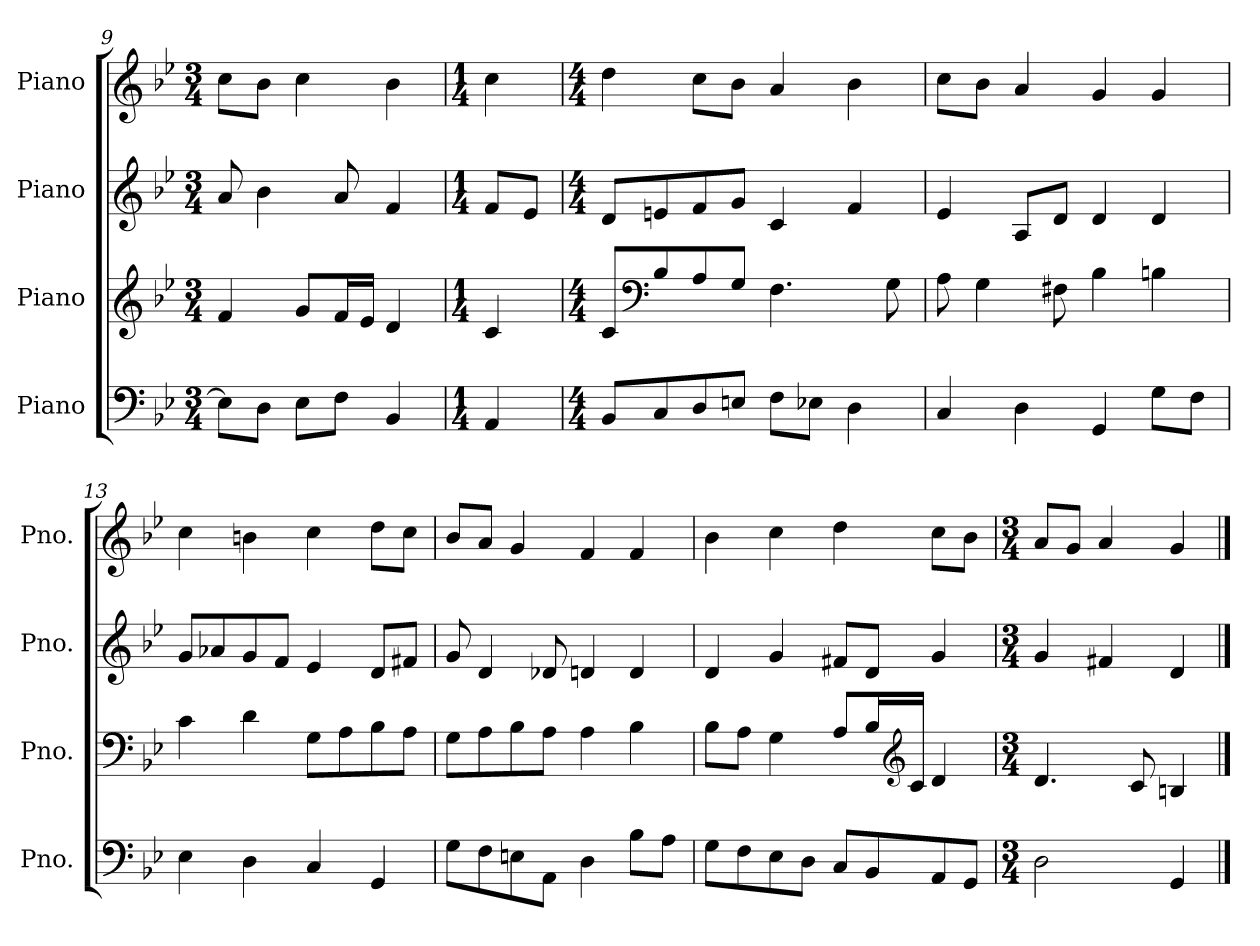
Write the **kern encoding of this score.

**kern	**kern	**kern	**kern
*part4	*part3	*part2	*part1
*staff4	*staff3	*staff2	*staff1
*I"Piano	*I"Piano	*I"Piano	*I"Piano
*I'Pno.	*I'Pno.	*I'Pno.	*I'Pno.
*clefF4	*clefG2	*clefG2	*clefG2
*k[b-e-]	*k[b-e-]	*k[b-e-]	*k[b-e-]
*M3/4	*M3/4	*M3/4	*M3/4
=9	=9	=9	=9
8E-\L]	4f/	8a/	8cc\L
8D\J	.	4b-\	8b-\J
8E-\L	8g/L	.	4cc\
8F\J	16f/L	8a/	.
.	16e-/JJ	.	.
4BB-/	4d/	4f/	4b-\
!!LO:LB:g=z
=10	=10	=10	=10
*M1/4	*M1/4	*M1/4	*M1/4
4AA/	4c/	8f/L	4cc\
.	.	8e-/J	.
=11	=11	=11	=11
*M4/4	*M4/4	*M4/4	*M4/4
8BB-/L	8c/L	8d/L	4dd\
*	*clefF4	*	*
8C/	8B-/	8en/	.
8D/	8A/	8f/	8cc\L
8En/J	8G/J	8g/J	8b-\J
8F\L	4.F\	4c/	4a/
8E-X\J	.	.	.
4D\	.	4f/	4b-\
.	8G\	.	.
=12	=12	=12	=12
4C/	8A\	4e-/	8cc\L
.	4G\	.	8b-\J
4D\	.	8A/L	4a/
.	8F#X\	8d/J	.
4GG/	4B-\	4d/	4g/
8G\L	4Bn\	4d/	4g/
8F\J	.	.	.
=13	=13	=13	=13
4E-\	4c\	8g/L	4cc\
.	.	8a-X/	.
4D\	4d\	8g/	4bn\
.	.	8f/J	.
4C/	8G\L	4e-/	4cc\
.	8A\	.	.
4GG/	8B-\	8d/L	8dd\L
.	8A\J	8f#X/J	8cc\J
=14	=14	=14	=14
8G\L	8G\L	8g/	8b-/L
8F\	8A\	4d/	8a/J
8En\	8B-\	.	4g/
8AA\J	8A\J	8d-X/	.
4D\	4A\	4dn/	4f/
8B-\L	4B-\	4d/	4f/
8A\J	.	.	.
!!LO:PB:g=z
=15	=15	=15	=15
8G\L	8B-\L	4d/	4b-\
8F\	8A\J	.	.
8E-\	4G\	4g/	4cc\
8D\J	.	.	.
8C/L	8A/L	8f#X/L	4dd\
8BB-/	16B-/L	8d/J	.
*	*clefG2	*	*
.	16c/JJ	.	.
8AA/	4d/	4g/	8cc\L
8GG/J	.	.	8b-\J
=16	=16	=16	=16
*M3/4	*M3/4	*M3/4	*M3/4
2D\	4.d/	4g/	8a/L
.	.	.	8g/J
.	.	4f#X/	4a/
.	8c/	.	.
4GG/	4Bn/	4d/	4g/
==	==	==	==
*-	*-	*-	*-
